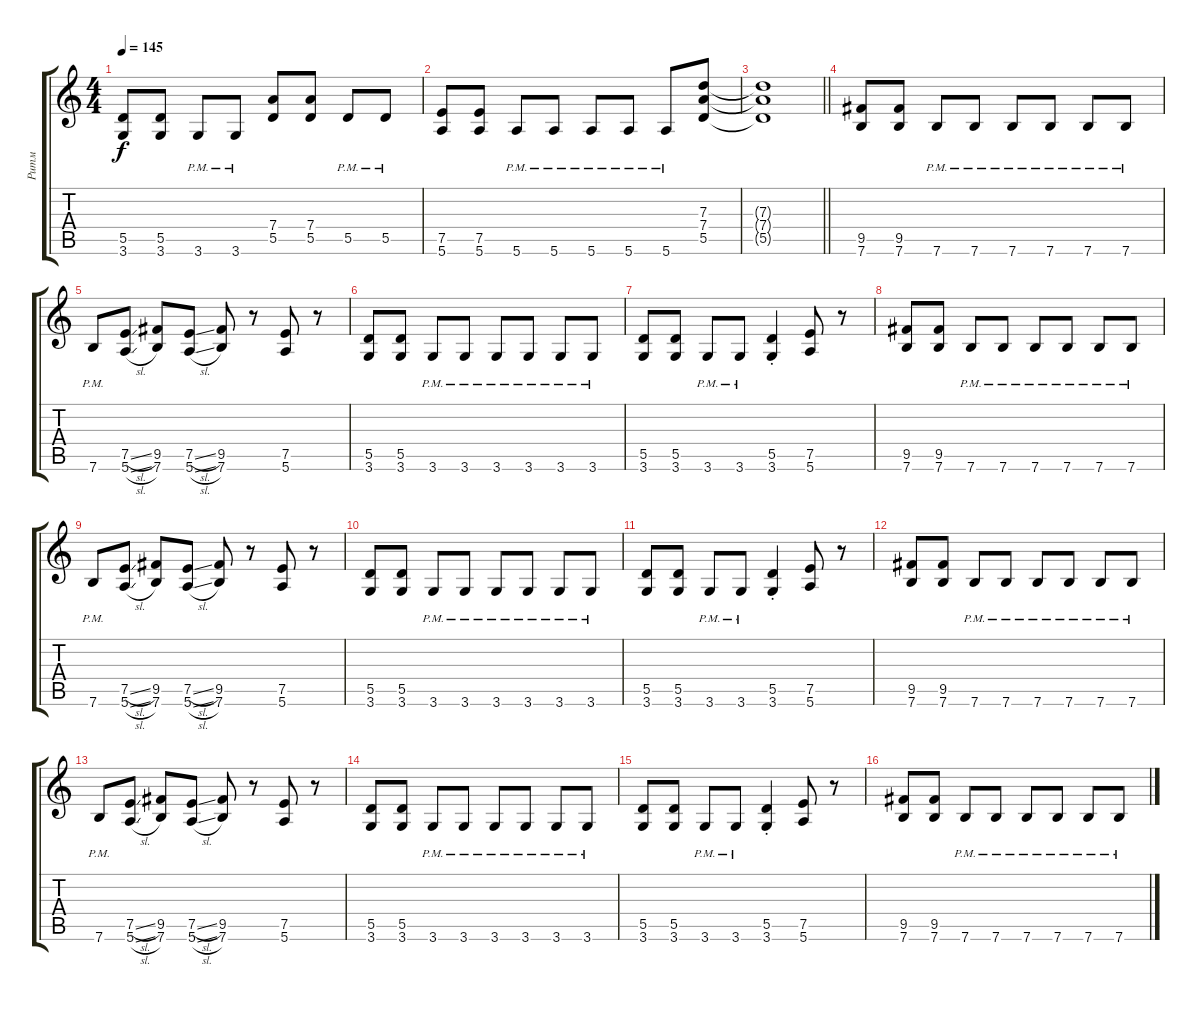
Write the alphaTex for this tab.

\track ("Ритм" "Ритм") {instrument distortionguitar}
\staff {score tabs}
\tuning (E4 B3 G3 D3 A2 E2) {hide}
\ts (4 4)
\tempo 145
\clef g2
\ks c
(5.5 3.6).8{dy f} (5.5 3.6).8 3.6{pm}.8 3.6{pm}.8 (7.4 5.5).8 (7.4 5.5).8 5.5{pm}.8 5.5{pm}.8 |
(7.5 5.6).8 (7.5 5.6).8 5.6{pm}.8 5.6{pm}.8 5.6{pm}.8 5.6{pm}.8 5.6{pm}.8 (7.3 7.4 5.5).8 |
\barLineRight lightlight
(7.3{t} 7.4{t} 5.5{t}).1 |
(9.5 7.6).8{instrument distortionguitar} (9.5 7.6).8 7.6{pm}.8 7.6{pm}.8 7.6{pm}.8 7.6{pm}.8 7.6{pm}.8 7.6{pm}.8 |
7.6{pm}.8 (7.5{sl} 5.6{sl}).8 (9.5 7.6).8 (7.5{sl} 5.6{sl}).8 (9.5 7.6).8 r.8 (7.5 5.6).8 r.8 |
(5.5 3.6).8 (5.5 3.6).8 3.6{pm}.8 3.6{pm}.8 3.6{pm}.8 3.6{pm}.8 3.6{pm}.8 3.6{pm}.8 |
(5.5 3.6).8 (5.5 3.6).8 3.6{pm}.8 3.6{pm}.8 (5.5{st} 3.6{st}).4 (7.5 5.6).8 r.8 |
(9.5 7.6).8 (9.5 7.6).8 7.6{pm}.8 7.6{pm}.8 7.6{pm}.8 7.6{pm}.8 7.6{pm}.8 7.6{pm}.8 |
7.6{pm}.8 (7.5{sl} 5.6{sl}).8 (9.5 7.6).8 (7.5{sl} 5.6{sl}).8 (9.5 7.6).8 r.8 (7.5 5.6).8 r.8 |
(5.5 3.6).8 (5.5 3.6).8 3.6{pm}.8 3.6{pm}.8 3.6{pm}.8 3.6{pm}.8 3.6{pm}.8 3.6{pm}.8 |
(5.5 3.6).8 (5.5 3.6).8 3.6{pm}.8 3.6{pm}.8 (5.5{st} 3.6{st}).4 (7.5 5.6).8 r.8 |
(9.5 7.6).8 (9.5 7.6).8 7.6{pm}.8 7.6{pm}.8 7.6{pm}.8 7.6{pm}.8 7.6{pm}.8 7.6{pm}.8 |
7.6{pm}.8 (7.5{sl} 5.6{sl}).8 (9.5 7.6).8 (7.5{sl} 5.6{sl}).8 (9.5 7.6).8 r.8 (7.5 5.6).8 r.8 |
(5.5 3.6).8 (5.5 3.6).8 3.6{pm}.8 3.6{pm}.8 3.6{pm}.8 3.6{pm}.8 3.6{pm}.8 3.6{pm}.8 |
(5.5 3.6).8 (5.5 3.6).8 3.6{pm}.8 3.6{pm}.8 (5.5{st} 3.6{st}).4 (7.5 5.6).8 r.8 |
(9.5 7.6).8 (9.5 7.6).8 7.6{pm}.8 7.6{pm}.8 7.6{pm}.8 7.6{pm}.8 7.6{pm}.8 7.6{pm}.8
